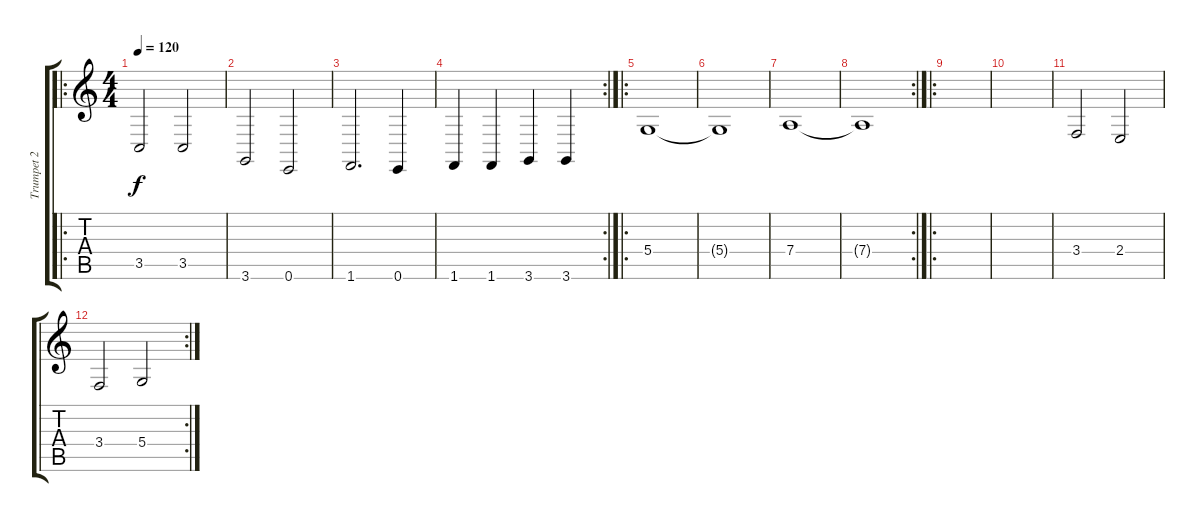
\track ("Trumpet 2" "Trumpet 2") {instrument trumpet}
\staff {score tabs}
\tuning (E4 B3 G3 D3 A2 E2) {hide}
\ro
\ts (4 4)
\tempo 120
\clef g2
\ks c
3.5.2{dy f} 3.5.2 |
3.6.2 0.6.2 |
1.6.2{d} 0.6.4 |
\rc 2
1.6.4 1.6.4 3.6.4 3.6.4 |
\ro
5.4.1 |
5.4{t}.1 |
7.4.1 |
\rc 2
7.4{t}.1 |
\ro
|
|
3.4.2 2.4.2 |
\rc 2
3.4.2 5.4.2
